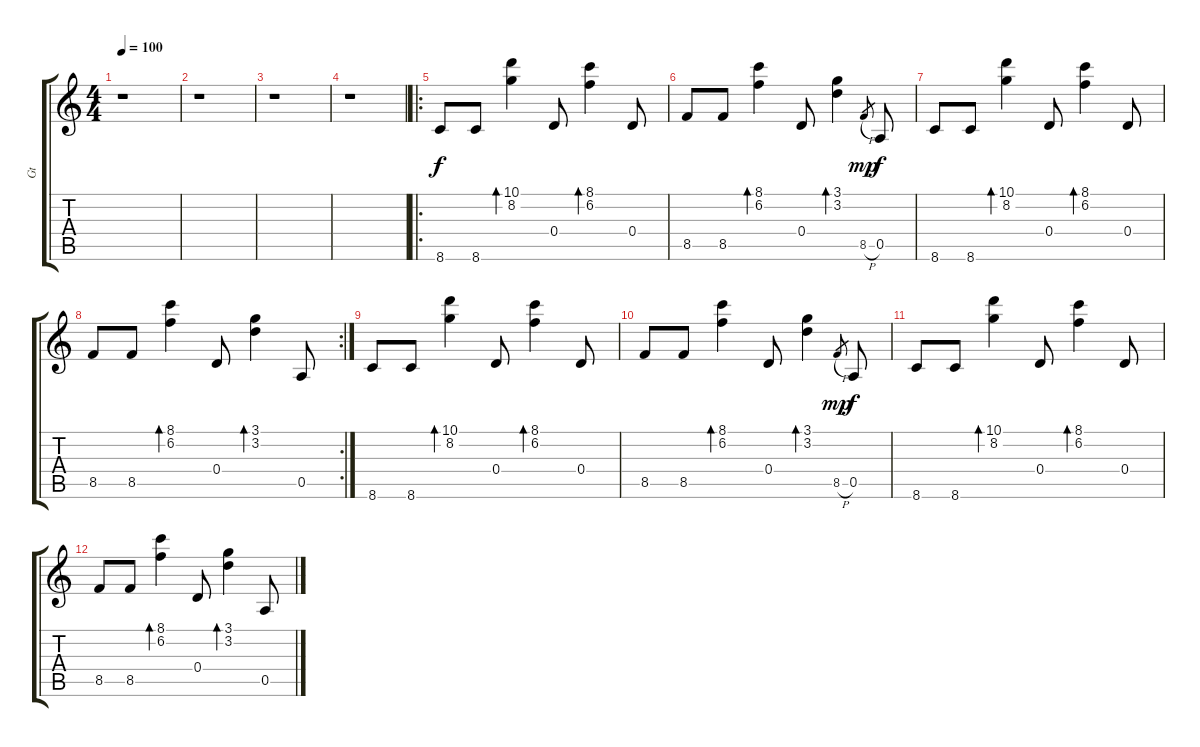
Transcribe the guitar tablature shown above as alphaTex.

\track ("Gt" "Gt") {instrument acousticguitarnylon}
\staff {score tabs}
\tuning (E4 B3 G3 D3 A2 E2) {hide}
\ts (4 4)
\tempo 100
\clef g2
\ks c
r.1{dy f} |
r.1 |
r.1 |
r.1 |
\ro
8.6.8 8.6.8 (10.1 8.2).4{bd 30} 0.4.8 (8.1 6.2).4{bd 30} 0.4.8 |
8.5.8 8.5.8 (8.1 6.2).4{bd 30} 0.4.8 (3.1 3.2).4{bd 30} 8.5{h}.8{gr dy mp} 0.5.8{dy f} |
8.6.8 8.6.8 (10.1 8.2).4{bd 30} 0.4.8 (8.1 6.2).4{bd 30} 0.4.8 |
\rc 2
8.5.8 8.5.8 (8.1 6.2).4{bd 30} 0.4.8 (3.1 3.2).4{bd 30} 0.5.8 |
8.6.8 8.6.8 (10.1 8.2).4{bd 30} 0.4.8 (8.1 6.2).4{bd 30} 0.4.8 |
8.5.8 8.5.8 (8.1 6.2).4{bd 30} 0.4.8 (3.1 3.2).4{bd 30} 8.5{h}.8{gr dy mp} 0.5.8{dy f} |
8.6.8 8.6.8 (10.1 8.2).4{bd 30} 0.4.8 (8.1 6.2).4{bd 30} 0.4.8 |
8.5.8 8.5.8 (8.1 6.2).4{bd 30} 0.4.8 (3.1 3.2).4{bd 30} 0.5.8
